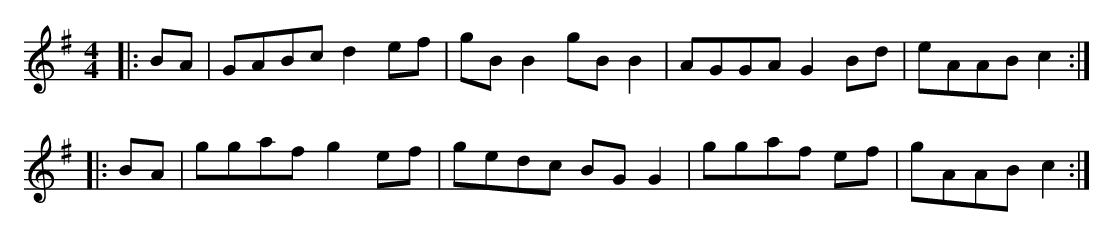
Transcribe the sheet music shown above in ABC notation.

X:1
M:4/4
K:Ador
|:BA|GABc d2 ef|gB B2 gB B2|AGGA G2 Bd|eAAB c2:|
|:BA|ggaf g2 ef|gedc BG G2|ggaf ef|gAAB c2:|
